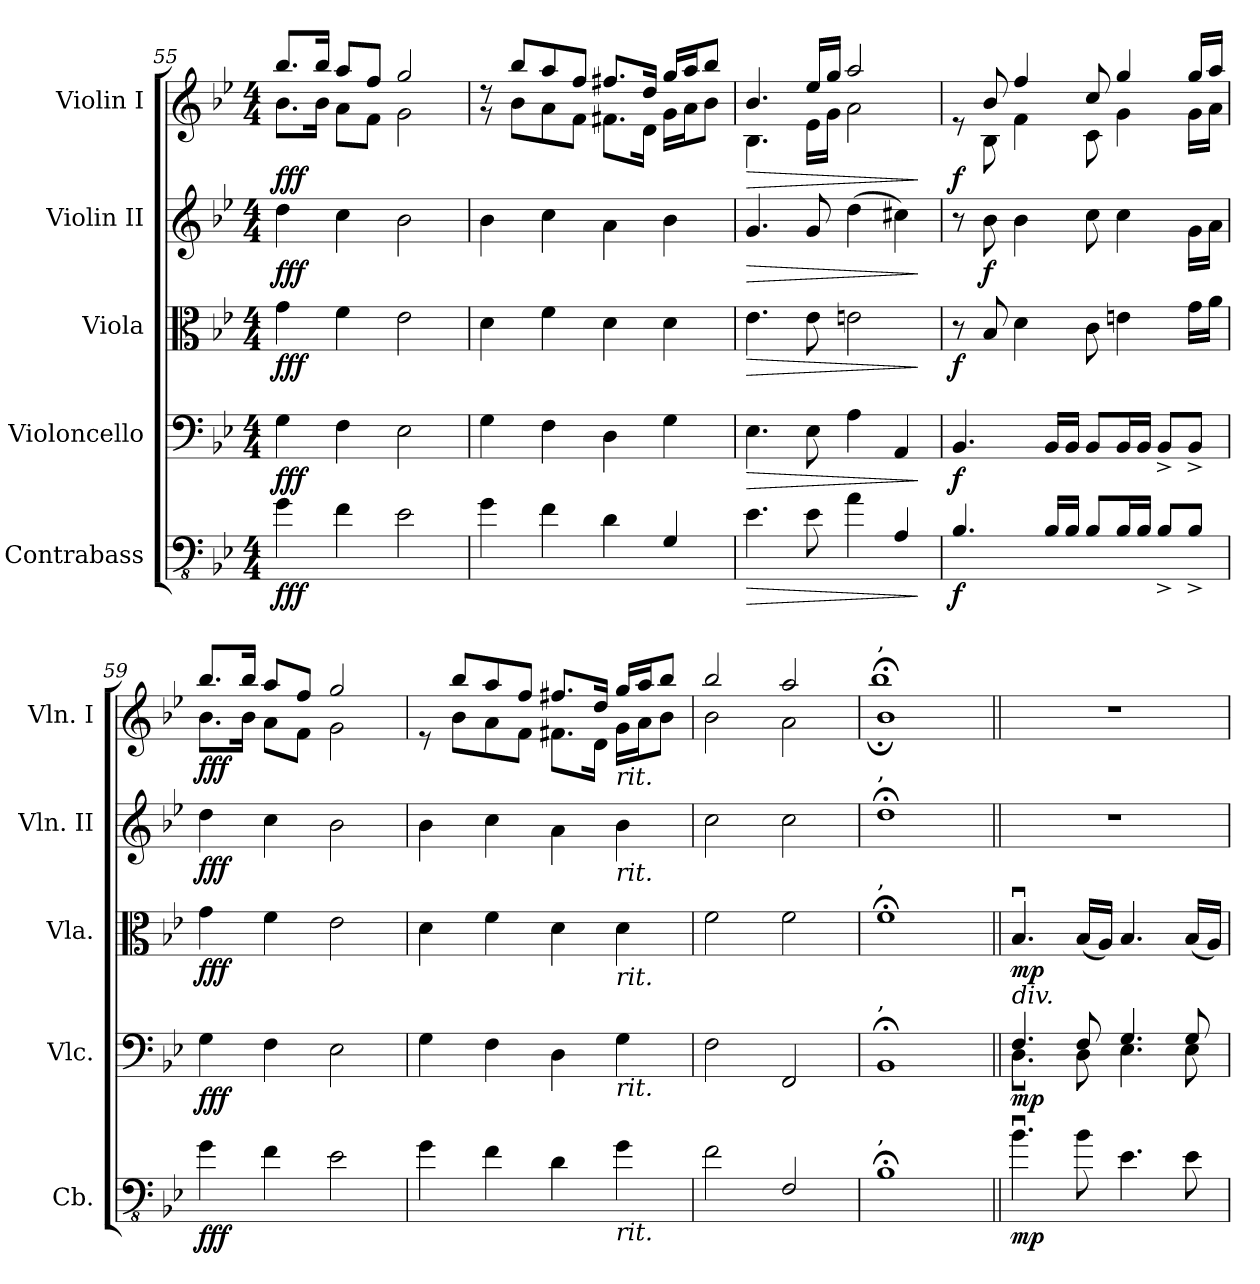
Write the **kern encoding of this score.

**kern	**dynam	**kern	**dynam	**kern	**dynam	**kern	**dynam	**kern	**dynam
*part5	*part5	*part4	*part4	*part3	*part3	*part2	*part2	*part1	*part1
*staff5	*staff5	*staff4	*staff4	*staff3	*staff3	*staff2	*staff2	*staff1	*staff1
*I"Contrabass	*	*I"Violoncello	*	*I"Viola	*	*I"Violin II	*	*I"Violin I	*
*I'Cb.	*	*I'Vlc.	*	*I'Vla.	*	*I'Vln. II	*	*I'Vln. I	*
*clefFv4	*	*clefF4	*	*clefC3	*	*clefG2	*	*clefG2	*
*ITrd7c12	*	*	*	*	*	*	*	*	*
*k[b-e-]	*	*k[b-e-]	*	*k[b-e-]	*	*k[b-e-]	*	*k[b-e-]	*
*M4/4	*	*M4/4	*	*M4/4	*	*M4/4	*	*M4/4	*
=55	=55	=55	=55	=55	=55	=55	=55	=55	=55
*	*	*	*	*	*	*	*	*^	*
!	!LO:DY:b	!	!LO:DY:b	!	!LO:DY:b	!	!LO:DY:b	!	!	!LO:DY:b
4GG\	fff	4G\	fff	4g\	fff	4dd\	fff	8.b-\L	8.bb-/L	fff
.	.	.	.	.	.	.	.	16b-\Jk	16bb-/Jk	.
4FF\	.	4F\	.	4f\	.	4cc\	.	8a\L	8aa/L	.
.	.	.	.	.	.	.	.	8f\J	8ff/J	.
2EE-\	.	2E-\	.	2e-\	.	2b-\	.	2g\	2gg/	.
!!LO:LB:g=z	!!
=56	=56	=56	=56	=56	=56	=56	=56	=56	=56	=56
4GG\	.	4G\	.	4d\	.	4b-\	.	8r	8r	.
.	.	.	.	.	.	.	.	8b-\L	8bb-/L	.
4FF\	.	4F\	.	4f\	.	4cc\	.	8a\	8aa/	.
.	.	.	.	.	.	.	.	8f\J	8ff/J	.
4DD\	.	4D\	.	4d\	.	4a\	.	8.f#X\L	8.ff#X/L	.
.	.	.	.	.	.	.	.	16d\Jk	16dd/Jk	.
4GGG/	.	4G\	.	4d\	.	4b-\	.	16g\LL	16gg/LL	.
.	.	.	.	.	.	.	.	16a\J	16aa/J	.
.	.	.	.	.	.	.	.	8b-\J	8bb-/J	.
=57	=57	=57	=57	=57	=57	=57	=57	=57	=57	=57
!	!LO:HP:b	!	!LO:HP:b	!	!LO:HP:b	!	!LO:HP:b	!	!	!LO:HP:b
4.EE-\	>	4.E-\	>	4.e-\	>	4.g/	>	4.B-\	4.b-/	>
8EE-\	.	8E-\	.	8e-\	.	8g/	.	16e-\LL	16ee-/LL	.
.	.	.	.	.	.	.	.	16g\JJ	16gg/JJ	.
4AA\	.	4A\	.	2en\	.	(4dd\	.	2a\	2aa/	.
4AAA/	.	4AA/	.	.	.	4cc#X\)	.	.	.	.
*	*	*	*	*	*	*	*	*v	*v	*
.	]	.	]	.	]	.	]	.	]
=58	=58	=58	=58	=58	=58	=58	=58	=58	=58
*	*	*	*	*	*	*	*	*^	*
!	!LO:DY:b	!	!LO:DY:b	!	!LO:DY:b	!	!	!	!	!LO:DY:b
4.BBB-/	f	4.BB-/	f	8r	f	8r	.	8re	8ryy	f
!	!	!	!	!	!	!	!LO:DY:b	!	!	!
.	.	.	.	8B-/	.	8b-\	f	8B-\	8b-/	.
.	.	.	.	4d\	.	4b-\	.	4f\	4ff/	.
16BBB-/LL	.	16BB-/LL	.	.	.	.	.	.	.	.
16BBB-/JJ	.	16BB-/JJ	.	.	.	.	.	.	.	.
8BBB-/L	.	8BB-/L	.	8c\	.	8cc\	.	8c\	8cc/	.
16BBB-/L	.	16BB-/L	.	4en\	.	4cc\	.	4g\	4gg/	.
16BBB-/JJ	.	16BB-/JJ	.	.	.	.	.	.	.	.
8BBB-^/L	.	8BB-^/L	.	.	.	.	.	.	.	.
8BBB-^/J	.	8BB-^/J	.	16g\LL	.	16g\LL	.	16g\LL	16gg/LL	.
.	.	.	.	16a\JJ	.	16a\JJ	.	16a\JJ	16aa/JJ	.
=59	=59	=59	=59	=59	=59	=59	=59	=59	=59	=59
!	!LO:DY:b	!	!LO:DY:b	!	!LO:DY:b	!	!LO:DY:b	!	!	!LO:DY:b
4GG\	fff	4G\	fff	4g\	fff	4dd\	fff	8.b-\L	8.bb-/L	fff
.	.	.	.	.	.	.	.	16b-\Jk	16bb-/Jk	.
4FF\	.	4F\	.	4f\	.	4cc\	.	8a\L	8aa/L	.
.	.	.	.	.	.	.	.	8f\J	8ff/J	.
2EE-\	.	2E-\	.	2e-\	.	2b-\	.	2g\	2gg/	.
!!LO:PB:g=z	!!
=60	=60	=60	=60	=60	=60	=60	=60	=60	=60	=60
4GG\	.	4G\	.	4d\	.	4b-\	.	8re	8ryy	.
.	.	.	.	.	.	.	.	8b-\L	8bb-/L	.
4FF\	.	4F\	.	4f\	.	4cc\	.	8a\	8aa/	.
.	.	.	.	.	.	.	.	8f\J	8ff/J	.
4DD\	.	4D\	.	4d\	.	4a\	.	8.f#X\L	8.ff#X/L	.
.	.	.	.	.	.	.	.	16d\Jk	16dd/Jk	.
!	!	!	!	!	!	!	!	!LO:TX:b:i:t=rit.	!	!
!	!	!	!	!	!	!LO:TX:b:i:t=rit.	!	!	!	!
!	!	!	!	!LO:TX:b:i:t=rit.	!	!	!	!	!	!
!	!	!LO:TX:b:i:t=rit.	!	!	!	!	!	!	!	!
!LO:TX:b:i:t=rit.	!	!	!	!	!	!	!	!	!	!
4GG\	.	4G\	.	4d\	.	4b-\	.	16g\LL	16gg/LL	.
.	.	.	.	.	.	.	.	16a\J	16aa/J	.
.	.	.	.	.	.	.	.	8b-\J	8bb-/J	.
=61	=61	=61	=61	=61	=61	=61	=61	=61	=61	=61
2FF\	.	2F\	.	2f\	.	2cc\	.	2b-\	2bb-/	.
2FFF/	.	2FF/	.	2f\	.	2cc\	.	2a\	2aa/	.
=62	=62	=62	=62	=62	=62	=62	=62	=62	=62	=62
!	!	!	!	!	!	!	!	!LO:TX:a:t=,	!	!
!	!	!	!	!	!	!LO:TX:a:t=,	!	!	!	!
!	!	!	!	!LO:TX:a:t=,	!	!	!	!	!	!
!	!	!LO:TX:a:t=,	!	!	!	!	!	!	!	!
!LO:TX:a:t=,	!	!	!	!	!	!	!	!	!	!
1BBB-;<	.	1BB-;<	.	1f;<	.	1dd;<	.	1b-;	1bb-;<	.
*	*	*	*	*	*	*	*	*v	*v	*
=63||	=63||	=63||	=63||	=63||	=63||	=63||	=63||	=63||	=63||
*	*	*	*	*	*	*	*	*MM50	*
*	*	*^	*	*	*	*	*	*^	*
!	!	!LO:TX:a:i:t=div.	!	!	!	!	!	!	!	!	!
!	!LO:DY:b	!	!	!LO:DY:b	!	!LO:DY:b	!	!	!	!	!
*	*	*	*	*	*	*	*	*	*v	*v	*
4.BB-u\	mp	4.D\	4.Fu/	mp	4.B-u/	mp	1r	.	1r	.
8BB-\	.	8D\	8F/	.	(16B-/LL	.	.	.	.	.
.	.	.	.	.	16A/JJ)	.	.	.	.	.
4.EE-\	.	4.E-\	4.G/	.	4.B-/	.	.	.	.	.
8EE-\	.	8E-\	8G/	.	(16B-/LL	.	.	.	.	.
.	.	.	.	.	16A/JJ)	.	.	.	.	.
*	*	*v	*v	*	*	*	*	*	*	*
=	=	=	=	=	=	=	=	=	=
*-	*-	*-	*-	*-	*-	*-	*-	*-	*-
